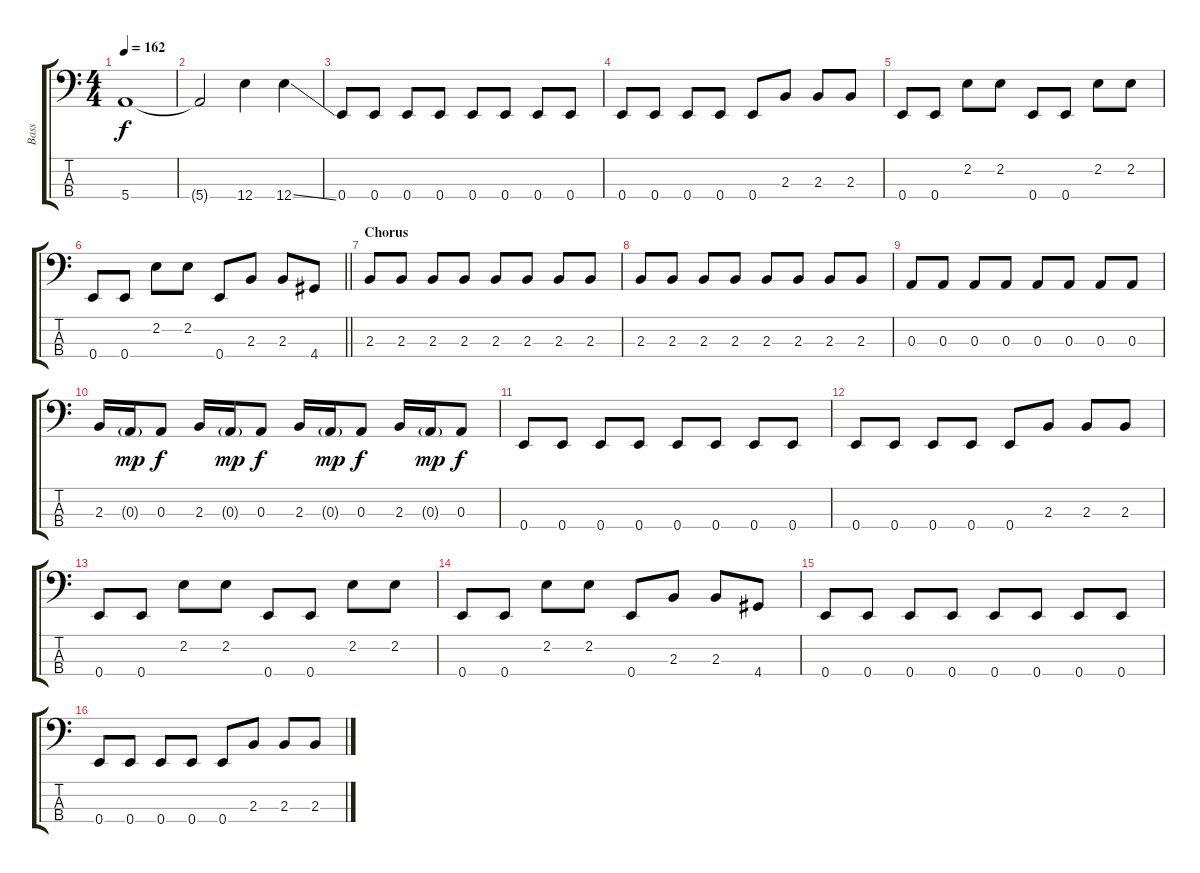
\track ("Bass" "Bass") {instrument electricbassfinger}
\staff {score tabs}
\tuning (G2 D2 A1 E1) {hide}
\ts (4 4)
\tempo 162
\clef f4
\ks c
5.4{t}.1{dy f} |
5.4{t}.2 12.4.4 12.4{ss}.4 |
0.4.8 0.4.8 0.4.8 0.4.8 0.4.8 0.4.8 0.4.8 0.4.8 |
0.4.8 0.4.8 0.4.8 0.4.8 0.4.8 2.3.8 2.3.8 2.3.8 |
0.4.8 0.4.8 2.2.8 2.2.8 0.4.8 0.4.8 2.2.8 2.2.8 |
\barLineRight lightlight
0.4.8 0.4.8 2.2.8 2.2.8 0.4.8 2.3.8 2.3.8 4.4.8 |
\section ("" "Chorus")
2.3.8 2.3.8 2.3.8 2.3.8 2.3.8 2.3.8 2.3.8 2.3.8 |
2.3.8 2.3.8 2.3.8 2.3.8 2.3.8 2.3.8 2.3.8 2.3.8 |
0.3.8 0.3.8 0.3.8 0.3.8 0.3.8 0.3.8 0.3.8 0.3.8 |
2.3.16 0.3{g}.16{dy mp} 0.3.8{dy f} 2.3.16 0.3{g}.16{dy mp} 0.3.8{dy f} 2.3.16 0.3{g}.16{dy mp} 0.3.8{dy f} 2.3.16 0.3{g}.16{dy mp} 0.3.8{dy f} |
0.4.8 0.4.8 0.4.8 0.4.8 0.4.8 0.4.8 0.4.8 0.4.8 |
0.4.8 0.4.8 0.4.8 0.4.8 0.4.8 2.3.8 2.3.8 2.3.8 |
0.4.8 0.4.8 2.2.8 2.2.8 0.4.8 0.4.8 2.2.8 2.2.8 |
0.4.8 0.4.8 2.2.8 2.2.8 0.4.8 2.3.8 2.3.8 4.4.8 |
0.4.8 0.4.8 0.4.8 0.4.8 0.4.8 0.4.8 0.4.8 0.4.8 |
0.4.8 0.4.8 0.4.8 0.4.8 0.4.8 2.3.8 2.3.8 2.3.8
